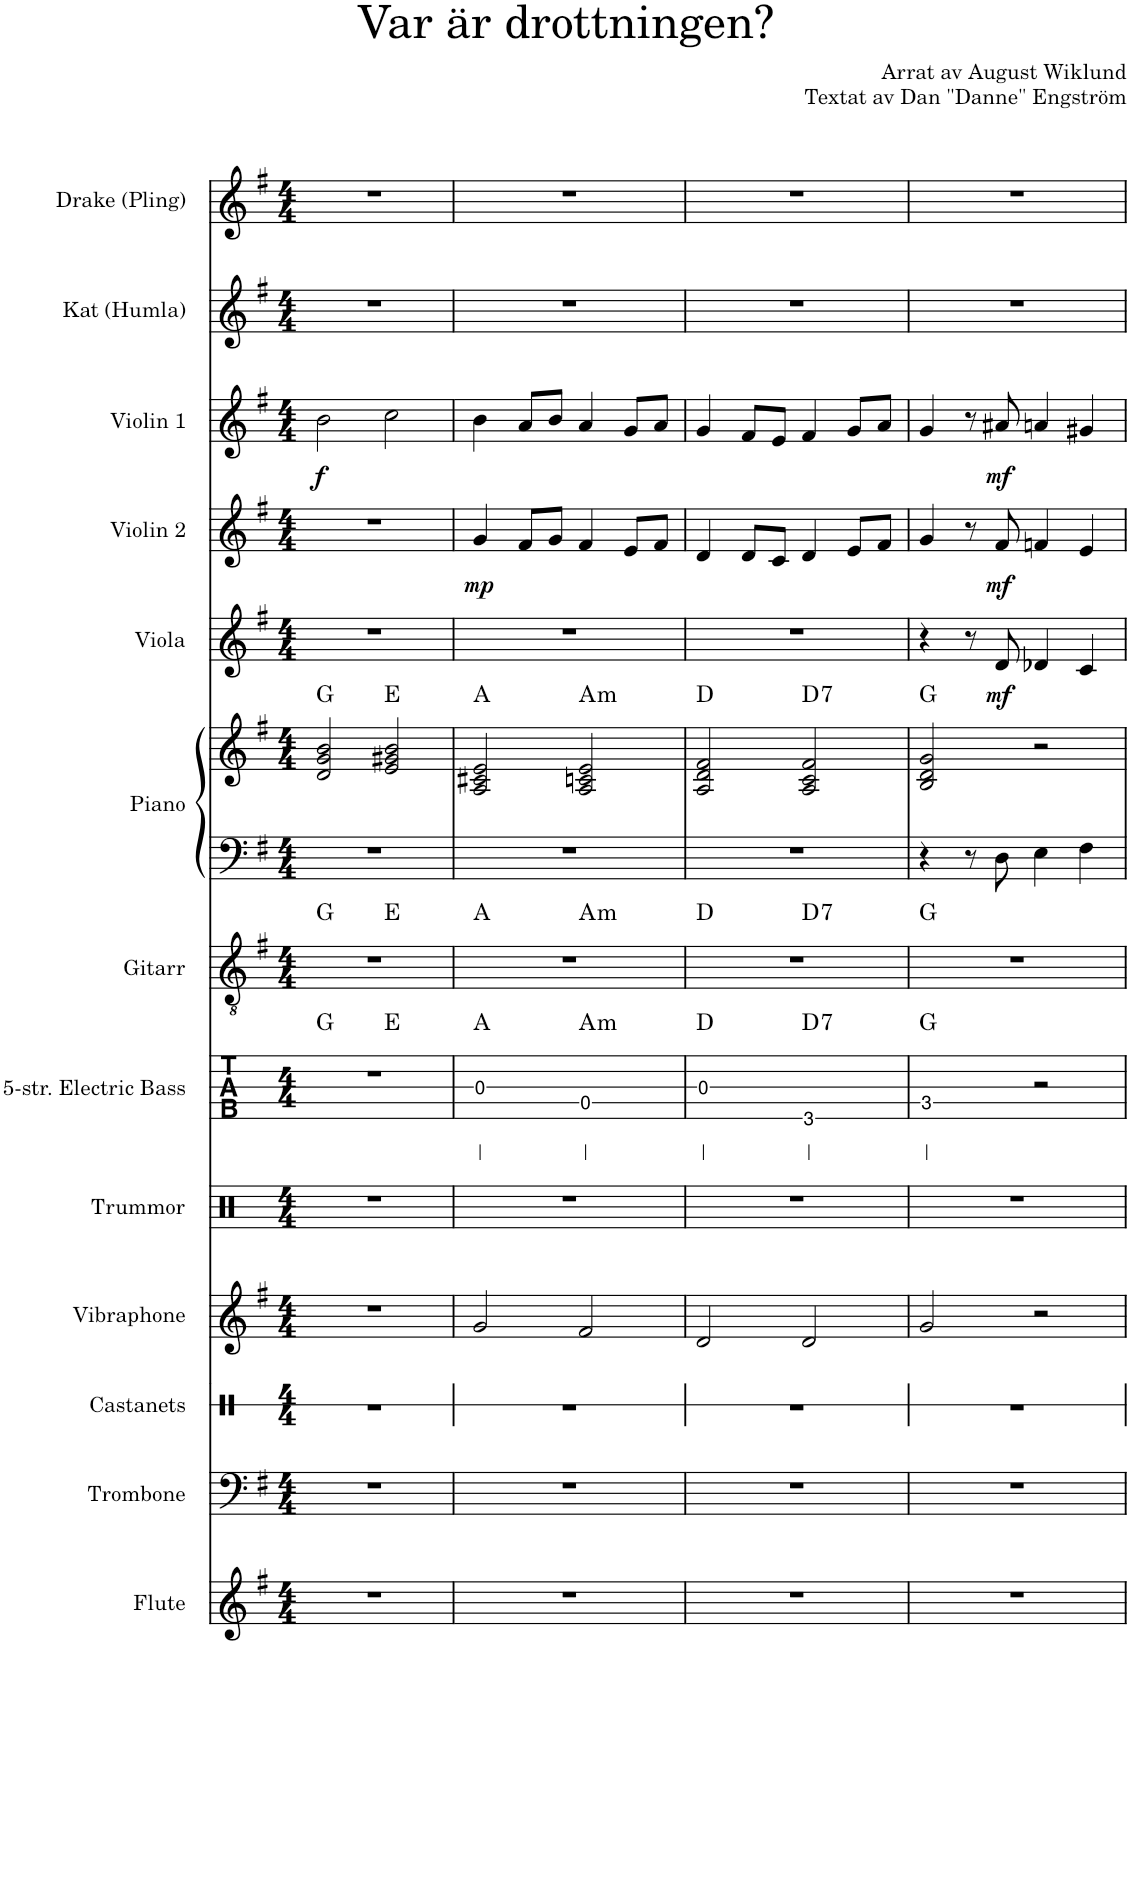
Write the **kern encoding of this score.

**kern	**kern	**kern	**kern	**kern	**kern	**harte	**kern	**harte	**kern	**kern	**harte	**kern	**dynam	**kern	**dynam	**kern	**dynam	**kern	**kern
*part13	*part12	*part11	*part10	*part9	*part8	*part8	*part7	*part7	*part6	*part6	*part6	*part5	*part5	*part4	*part4	*part3	*part3	*part2	*part1
*staff14	*staff13	*staff12	*staff11	*staff10	*staff9	*	*staff8	*	*staff7	*staff6	*	*staff5	*staff5	*staff4	*staff4	*staff3	*staff3	*staff2	*staff1
*I"Flute	*I"Trombone	*I"Castanets	*I"Vibraphone	*I"Trummor	*I"5-str. Electric Bass	*	*I"Gitarr	*	*I"Piano	*	*	*I"Viola	*	*I"Violin 2	*	*I"Violin 1	*	*I"Kat (Humla)	*I"Drake (Pling)
*I'Fl.	*I'Tbn.	*I'Cst.	*I'Vib.	*I'Tr.	*I'El. B.	*	*I'Gtr.	*	*I'Pno.	*	*	*I'Vla.	*	*I'V2	*	*I'V1	*	*I'Kat	*I'Dr.
*	*	*stria1	*	*	*stria5	*	*	*	*	*	*	*	*	*	*	*	*	*	*
*clefG2	*clefF4	*clefX	*clefG2	*clefX	*	*	*clefGv2	*	*clefF4	*clefG2	*	*clefG2	*	*clefG2	*	*clefG2	*	*clefG2	*clefG2
*	*	*	*	*	*Trd7c12	*	*	*	*	*	*	*	*	*	*	*	*	*	*
*k[f#]	*k[f#]	*k[]	*k[f#]	*k[]	*k[f#]	*	*k[f#]	*	*k[f#]	*k[f#]	*	*k[f#]	*	*k[f#]	*	*k[f#]	*	*k[f#]	*k[f#]
*M4/4	*M4/4	*M4/4	*M4/4	*M4/4	*M4/4	*	*M4/4	*	*M4/4	*M4/4	*	*M4/4	*	*M4/4	*	*M4/4	*	*M4/4	*M4/4
=1	=1	=1	=1	=1	=1	=1	=1	=1	=1	=1	=1	=1	=1	=1	=1	=1	=1	=1	=1
!	!	!	!	!	!	!	!	!	!	!	!	!	!	!	!	!	!LO:DY:b	!	!
*	*	*	*	*	*^	*	*^	*	*	*	*	*	*	*	*	*	*	*	*
1r	1r	1r	1r	1r	1r	2ryy	G:maj	1r	2ryy	G:maj	1r	2d/ 2g/ 2b/	G:maj	1r	.	1r	.	2b\	f	1r	1r
.	.	.	.	.	.	2ryy	E:maj	.	2ryy	E:maj	.	2e/ 2g#X/ 2b/	E:maj	.	.	.	.	2cc\	.	.	.
=2	=2	=2	=2	=2	=2	=2	=2	=2	=2	=2	=2	=2	=2	=2	=2	=2	=2	=2	=2	=2	=2
!	!	!	!	!	!	!	!	!	!	!	!	!	!	!	!	!	!LO:DY:b	!	!	!	!
*	*	*	*	*	*v	*v	*	*	*	*	*	*	*	*	*	*	*	*	*	*	*
1r	1r	1r	2g/	1r	2AA\	A:maj	1r	2ryy	A:maj	1r	2A/ 2c#X/ 2e/	A:maj	1r	.	4g/	mp	4b\	.	1r	1r
.	.	.	.	.	.	.	.	.	.	.	.	.	.	.	8f#/L	.	8a/L	.	.	.
.	.	.	.	.	.	.	.	.	.	.	.	.	.	.	8g/J	.	8b/J	.	.	.
!	!	!	!	!	!	!LO:H:kt=m	!	!	!LO:H:kt=m	!	!	!LO:H:kt=m	!	!	!	!	!	!	!	!
.	.	.	2f#/	.	2EE\	A:min	.	2ryy	A:min	.	2A/ 2cn/ 2e/	A:min	.	.	4f#/	.	4a/	.	.	.
.	.	.	.	.	.	.	.	.	.	.	.	.	.	.	8e/L	.	8g/L	.	.	.
.	.	.	.	.	.	.	.	.	.	.	.	.	.	.	8f#/J	.	8a/J	.	.	.
=3	=3	=3	=3	=3	=3	=3	=3	=3	=3	=3	=3	=3	=3	=3	=3	=3	=3	=3	=3	=3
1r	1r	1r	2d/	1r	2AA\	D:maj	1r	2ryy	D:maj	1r	2A/ 2d/ 2f#/	D:maj	1r	.	4d/	.	4g/	.	1r	1r
.	.	.	.	.	.	.	.	.	.	.	.	.	.	.	8d/L	.	8f#/L	.	.	.
.	.	.	.	.	.	.	.	.	.	.	.	.	.	.	8c/J	.	8e/J	.	.	.
!	!	!	!	!	!	!LO:H:kt=7	!	!	!LO:H:kt=7	!	!	!LO:H:kt=7	!	!	!	!	!	!	!	!
.	.	.	2d/	.	2DD\	D:7	.	2ryy	D:7	.	2A/ 2c/ 2f#/	D:7	.	.	4d/	.	4f#/	.	.	.
.	.	.	.	.	.	.	.	.	.	.	.	.	.	.	8e/L	.	8g/L	.	.	.
.	.	.	.	.	.	.	.	.	.	.	.	.	.	.	8f#/J	.	8a/J	.	.	.
*	*	*	*	*	*	*	*v	*v	*	*	*	*	*	*	*	*	*	*	*	*
=4	=4	=4	=4	=4	=4	=4	=4	=4	=4	=4	=4	=4	=4	=4	=4	=4	=4	=4	=4
1r	1r	1r	2g/	1r	2GG\	G:maj	1r	G:maj	4r	2B/ 2d/ 2g/	G:maj	4r	.	4g/	.	4g/	.	1r	1r
.	.	.	.	.	.	.	.	.	8r	.	.	8r	.	8r	.	8r	.	.	.
!	!	!	!	!	!	!	!	!	!	!	!	!	!LO:DY:b	!	!LO:DY:b	!	!LO:DY:b	!	!
.	.	.	.	.	.	.	.	.	8D\	.	.	8d/	mf	8f#/	mf	8a#X/	mf	.	.
.	.	.	2r	.	2r	.	.	.	4E\	2r	.	4d-X/	.	4fn/	.	4an/	.	.	.
.	.	.	.	.	.	.	.	.	4F#\	.	.	4c/	.	4e/	.	4g#X/	.	.	.
=	=	=	=	=	=	=	=	=	=	=	=	=	=	=	=	=	=	=	=
*-	*-	*-	*-	*-	*-	*-	*-	*-	*-	*-	*-	*-	*-	*-	*-	*-	*-	*-	*-
